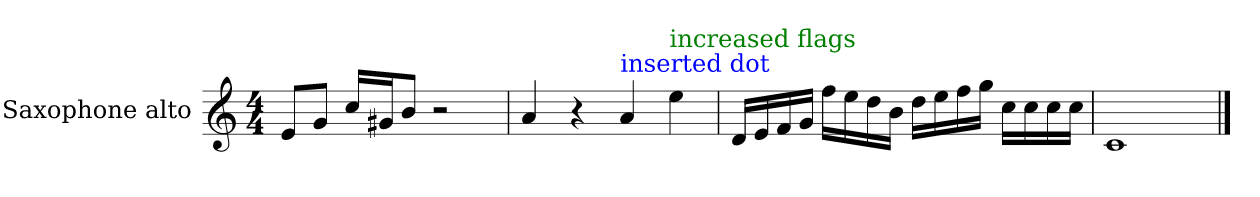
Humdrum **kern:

**kern
*part1
*staff1
*I"Saxophone alto
*I'Sax. A.
*clefG2
*ITrd5c9
*k[b-e-a-]
*M4/4
=1
8G/L
8B-/J
16e-/LL
16Bn/J
8d/J
2r
=2
4c/
4r
!LO:TX:color=#0000FF:t=inserted dot
4ci/
!LO:TX:color=#008000:t=increased flags
4gj\
=3
16F/LL
16G/
16A-/
16B-/JJ
16a-\LL
16g\
16f\
16d\JJ
16f\LL
16g\
16a-\
16b-\JJ
16e-\LL
16e-\
16e-\
16e-\JJ
=4
1E-
==
*-
